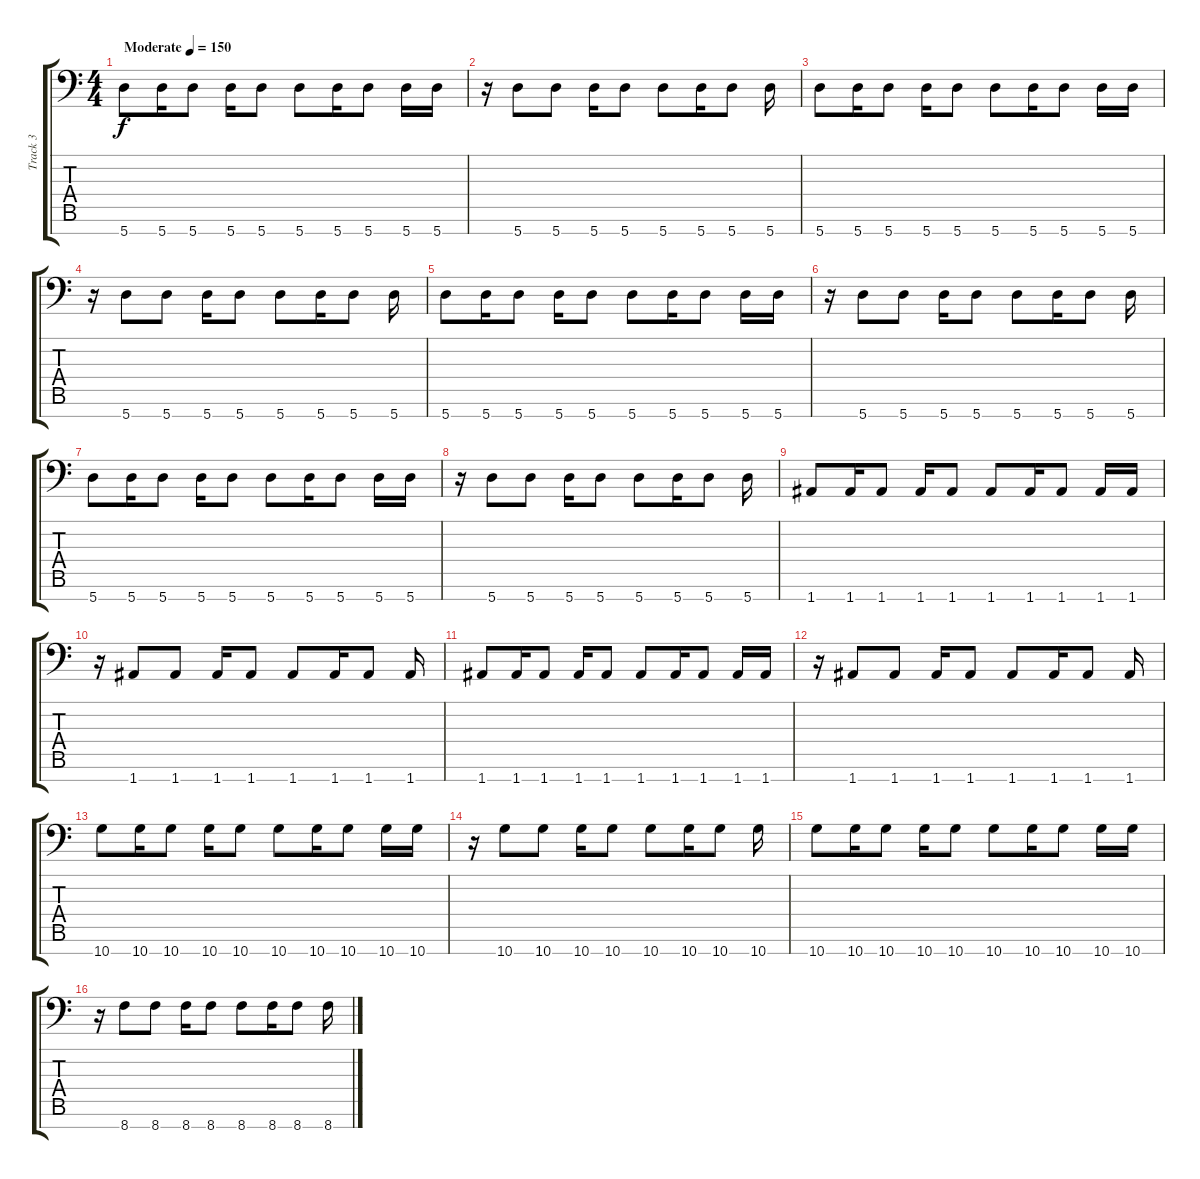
\track ("Track 3" "Track 3") {instrument overdrivenguitar}
\staff {score tabs}
\tuning (E4 B3 Gb3 D3 A2 E2 A1) {hide}
\ts (4 4)
\tempo (150 "Moderate")
\clef f4
\ks c
5.7.8{dy f instrument overdrivenguitar} 5.7.16 5.7.8 5.7.16 5.7.8 5.7.8 5.7.16 5.7.8 5.7.16 5.7.16 |
r.16 5.7.8 5.7.8 5.7.16 5.7.8 5.7.8 5.7.16 5.7.8 5.7.16 |
5.7.8 5.7.16 5.7.8 5.7.16 5.7.8 5.7.8 5.7.16 5.7.8 5.7.16 5.7.16 |
r.16 5.7.8 5.7.8 5.7.16 5.7.8 5.7.8 5.7.16 5.7.8 5.7.16 |
5.7.8 5.7.16 5.7.8 5.7.16 5.7.8 5.7.8 5.7.16 5.7.8 5.7.16 5.7.16 |
r.16 5.7.8 5.7.8 5.7.16 5.7.8 5.7.8 5.7.16 5.7.8 5.7.16 |
5.7.8 5.7.16 5.7.8 5.7.16 5.7.8 5.7.8 5.7.16 5.7.8 5.7.16 5.7.16 |
r.16 5.7.8 5.7.8 5.7.16 5.7.8 5.7.8 5.7.16 5.7.8 5.7.16 |
1.7.8 1.7.16 1.7.8 1.7.16 1.7.8 1.7.8 1.7.16 1.7.8 1.7.16 1.7.16 |
r.16 1.7.8 1.7.8 1.7.16 1.7.8 1.7.8 1.7.16 1.7.8 1.7.16 |
1.7.8 1.7.16 1.7.8 1.7.16 1.7.8 1.7.8 1.7.16 1.7.8 1.7.16 1.7.16 |
r.16 1.7.8 1.7.8 1.7.16 1.7.8 1.7.8 1.7.16 1.7.8 1.7.16 |
10.7.8 10.7.16 10.7.8 10.7.16 10.7.8 10.7.8 10.7.16 10.7.8 10.7.16 10.7.16 |
r.16 10.7.8 10.7.8 10.7.16 10.7.8 10.7.8 10.7.16 10.7.8 10.7.16 |
10.7.8 10.7.16 10.7.8 10.7.16 10.7.8 10.7.8 10.7.16 10.7.8 10.7.16 10.7.16 |
r.16 8.7.8 8.7.8 8.7.16 8.7.8 8.7.8 8.7.16 8.7.8 8.7.16
